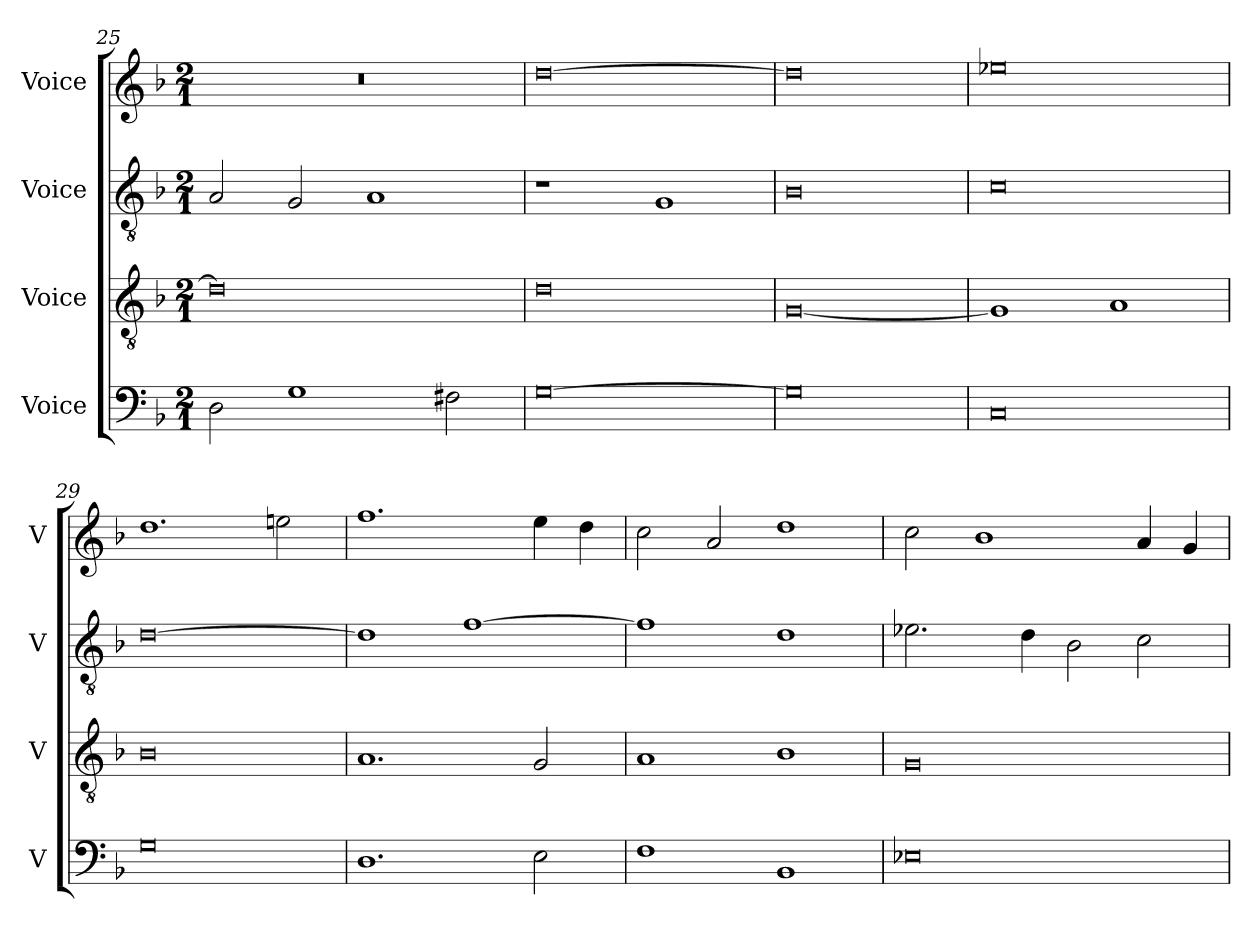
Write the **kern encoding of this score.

**kern	**kern	**kern	**kern
*part4	*part3	*part2	*part1
*staff4	*staff3	*staff2	*staff1
*I"Voice	*I"Voice	*I"Voice	*I"Voice
*I'V	*I'V	*I'V	*I'V
*clefF4	*clefGv2	*clefGv2	*clefG2
*k[b-]	*k[b-]	*k[b-]	*k[b-]
*M2/1	*M2/1	*M2/1	*M2/1
=25	=25	=25	=25
2D\	0d]	2A/	0r
1G	.	2G/	.
.	.	1A	.
2F#X\	.	.	.
=26	=26	=26	=26
[0G	0d	1r	[0dd
.	.	1G	.
!!LO:LB:g=z
=27	=27	=27	=27
0G]	[0G	0B-	0dd]
=28	=28	=28	=28
0C	1G]	0c	0ee-X
.	1A	.	.
=29	=29	=29	=29
0G	0B-	[0d	1.dd
.	.	.	2een\
=30	=30	=30	=30
1.D	1.A	1d]	1.ff
.	.	[1f	.
2E\	2G/	.	4ee\
.	.	.	4dd\
=31	=31	=31	=31
1F	1A	1f]	2cc\
.	.	.	2a/
1BB-	1B-	1d	1dd
!!LO:PB:g=z
=32	=32	=32	=32
0E-X	0G	2.e-X\	2cc\
.	.	.	1b-
.	.	4d\	.
.	.	2B-\	.
.	.	2c\	4a/
.	.	.	4g/
=	=	=	=
*-	*-	*-	*-
